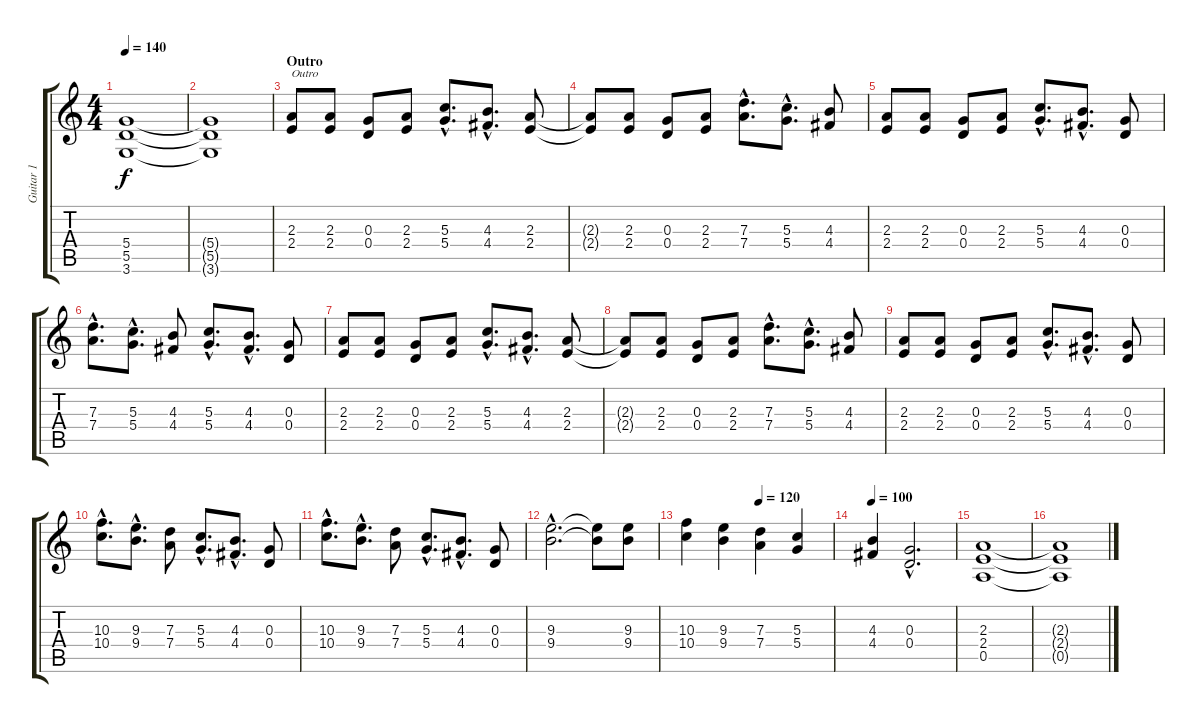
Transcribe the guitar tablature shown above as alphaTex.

\track ("Guitar 1" "Guitar 1") {instrument distortionguitar}
\staff {score tabs}
\tuning (E4 B3 G3 D3 A2 E2) {hide}
\ts (4 4)
\tempo 140
\clef g2
\ks c
(5.4 5.5 3.6).1{dy f} |
(5.4{t} 5.5{t} 3.6{t}).1 |
\section ("" "Outro")
(2.3 2.4).8{txt "Outro"} (2.3 2.4).8 (0.3 0.4).8 (2.3 2.4).8 (5.3{hac} 5.4{hac}).8{d} (4.3{hac} 4.4{hac}).8{d} (2.3 2.4).8 |
(2.3{t} 2.4{t}).8 (2.3 2.4).8 (0.3 0.4).8 (2.3 2.4).8 (7.3{hac} 7.4{hac}).8{d} (5.3{hac} 5.4{hac}).8{d} (4.3 4.4).8 |
(2.3 2.4).8 (2.3 2.4).8 (0.3 0.4).8 (2.3 2.4).8 (5.3{hac} 5.4{hac}).8{d} (4.3{hac} 4.4{hac}).8{d} (0.3 0.4).8 |
(7.3{hac} 7.4{hac}).8{d} (5.3{hac} 5.4{hac}).8{d} (4.3 4.4).8 (5.3{hac} 5.4{hac}).8{d} (4.3{hac} 4.4{hac}).8{d} (0.3 0.4).8 |
(2.3 2.4).8 (2.3 2.4).8 (0.3 0.4).8 (2.3 2.4).8 (5.3{hac} 5.4{hac}).8{d} (4.3{hac} 4.4{hac}).8{d} (2.3 2.4).8 |
(2.3{t} 2.4{t}).8 (2.3 2.4).8 (0.3 0.4).8 (2.3 2.4).8 (7.3{hac} 7.4{hac}).8{d} (5.3{hac} 5.4{hac}).8{d} (4.3 4.4).8 |
(2.3 2.4).8 (2.3 2.4).8 (0.3 0.4).8 (2.3 2.4).8 (5.3{hac} 5.4{hac}).8{d} (4.3{hac} 4.4{hac}).8{d} (0.3 0.4).8 |
(10.3{hac} 10.4{hac}).8{d} (9.3{hac} 9.4{hac}).8{d} (7.3 7.4).8 (5.3{hac} 5.4{hac}).8{d} (4.3{hac} 4.4{hac}).8{d} (0.3 0.4).8 |
(10.3{hac} 10.4{hac}).8{d} (9.3{hac} 9.4{hac}).8{d} (7.3 7.4).8 (5.3{hac} 5.4{hac}).8{d} (4.3{hac} 4.4{hac}).8{d} (0.3 0.4).8 |
(9.3{hac} 9.4{hac}).2{d} (9.3{t} 9.4{t}).8 (9.3 9.4).8 |
\tempo (120 0.5)
(10.3 10.4).4 (9.3 9.4).4 (7.3 7.4).4 (5.3 5.4).4 |
\tempo 100
(4.3 4.4).4 (0.3{hac} 0.4{hac}).2{d} |
(2.3 2.4 0.5).1 |
(2.3{t} 2.4{t} 0.5{t}).1{volume 0}
